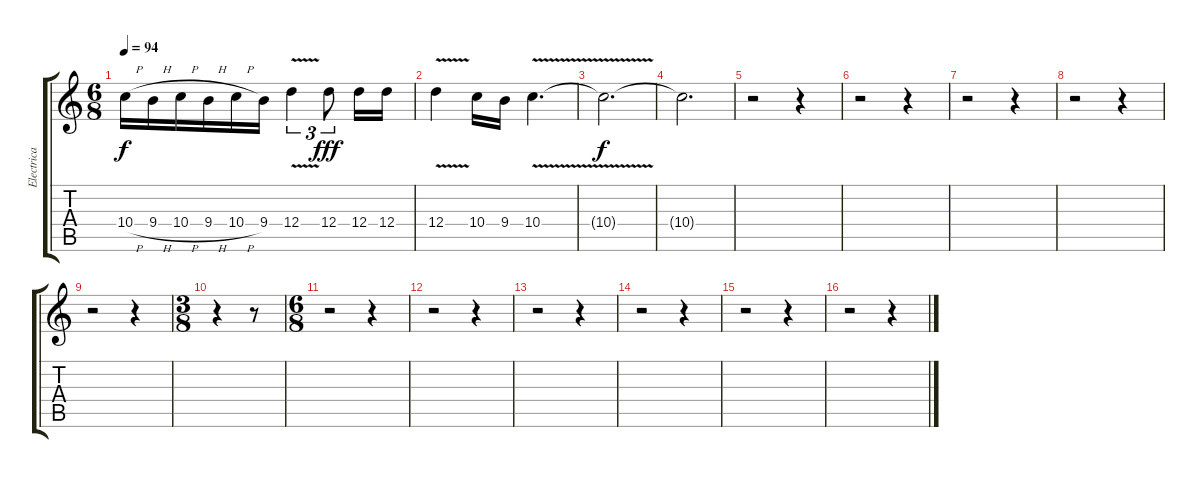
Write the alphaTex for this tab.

\track ("Electrica 2" "Electrica ") {instrument overdrivenguitar}
\staff {score tabs}
\tuning (E4 B3 G3 D3 A2 E2) {hide}
\ts (6 8)
\tempo 94
\clef g2
\ks c
10.4{h}.16{dy f} 9.4{h}.16 10.4{h}.16 9.4{h}.16 10.4{h}.16 9.4.16 12.4{v}.4{tu (3 2)} 12.4.8{tu (3 2) dy fff} 12.4.16 12.4.16 |
12.4{v}.4 10.4.16 9.4.16 10.4{v}.4{d} |
10.4{t}.2{d dy f} |
10.4{t}.2{d} |
r.2 r.4 |
r.2 r.4 |
r.2 r.4 |
r.2 r.4 |
r.2 r.4 |
\ts (3 8)
r.4 r.8 |
\ts (6 8)
r.2 r.4 |
r.2 r.4 |
r.2 r.4 |
r.2 r.4 |
r.2 r.4 |
r.2 r.4
